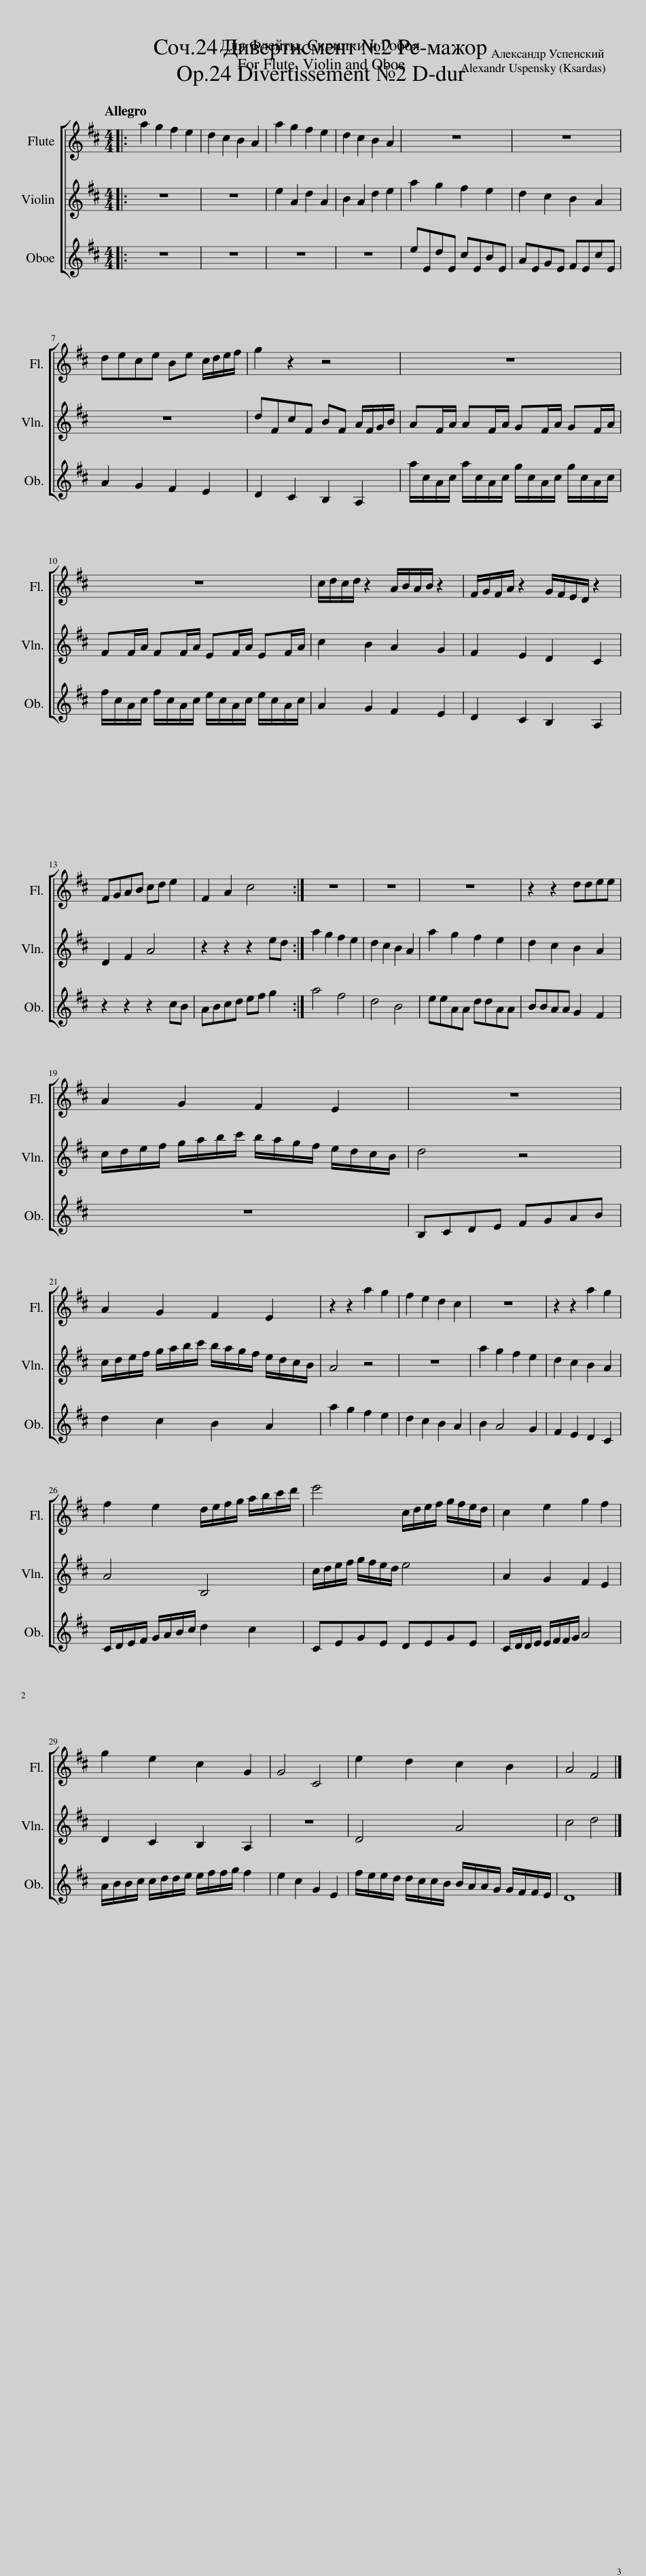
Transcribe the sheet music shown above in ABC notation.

X:1
%%score [ 1 2 3 ]
L:1/8
Q:1/4=132
M:4/4
I:linebreak $
K:D
V:1 treble
V:2 treble
V:3 treble
V:1
|: a2 g2 f2 e2 | d2 c2 B2 A2 | a2 g2 f2 e2 | d2 c2 B2 A2 | z8 | %5
 z8 |$ dece Be c/d/e/f/ | g2 z2 z4 | z8 |$ z8 | %10
 c/d/c/d/ z2 A/B/A/B/ z2 | F/G/F/A/ z2 G/F/E/D/ z2 |$ FGAB cd e2 | F2 A2 c4 :| z8 | %15
 z8 | z8 | z2 z2 ddee |$ A2 G2 F2 E2 | z8 |$ %20
 A2 G2 F2 E2 | z2 z2 a2 g2 | f2 e2 d2 c2 | z8 | z2 z2 a2 g2 |$ %25
 f2 e2 d/e/f/g/ a/b/c'/d'/ | e'4 c/d/e/f/ g/f/e/d/ | c2 e2 g2 f2 |$ g2 e2 c2 G2 | G4 C4 | %30
 e2 d2 c2 B2 | A4 F4 |] %32
V:2
|: z8 | z8 | e2 A2 d2 A2 | B2 A2 d2 e2 | a2 g2 f2 e2 | %5
 d2 c2 B2 A2 |$ z8 | dFcF BF A/F/G/B/ | AF/A/ AF/A/ GF/A/ GF/A/ |$ FF/A/ FF/A/ EF/A/ EF/A/ | %10
 c2 B2 A2 G2 | F2 E2 D2 C2 |$ D2 F2 A4 | z2 z2 z2 ed :| a2 g2 f2 e2 | %15
 d2 c2 B2 A2 | a2 g2 f2 e2 | d2 c2 B2 A2 |$ c/d/e/f/ g/a/b/c'/ b/a/g/f/ e/d/c/B/ | d4 z4 |$ %20
 c/d/e/f/ g/a/b/c'/ b/a/g/f/ e/d/c/B/ | A4 z4 | z8 | a2 g2 f2 e2 | d2 c2 B2 A2 |$ %25
 A4 B,4 | c/d/e/f/ g/f/e/d/ e4 | A2 G2 F2 E2 |$ D2 C2 B,2 A,2 | z8 | %30
 D4 A4 | c4 d4 |] %32
V:3
|: z8 | z8 | z8 | z8 | eEdE cEBE | %5
 AEGE FEcE |$ A2 G2 F2 E2 | D2 C2 B,2 A,2 | a/c/A/c/ a/c/A/c/ g/c/A/c/ g/c/A/c/ |$ f/c/A/c/ f/c/A/c/ e/c/A/c/ e/c/A/c/ | %10
 A2 G2 F2 E2 | D2 C2 B,2 A,2 |$ z2 z2 z2 cB | ABcd ef g2 :| a4 f4 | %15
 d4 B4 | eeAA ddAA | BBAA G2 F2 |$ z8 | B,CDE FGAB |$ %20
 d2 c2 B2 A2 | a2 g2 f2 e2 | d2 c2 B2 A2 | B2 A4 G2 | F2 E2 D2 C2 |$ %25
 C/D/E/F/ G/A/B/c/ d2 c2 | CEGE DEGE | C/D/D/E/ E/F/F/G/ A4 |$ A/B/B/c/ c/d/d/e/ e/f/f/g/ f2 | e2 c2 G2 E2 | %30
 f/e/e/d/ d/c/c/B/ B/A/A/G/ G/F/F/E/ | D8 |] %32
